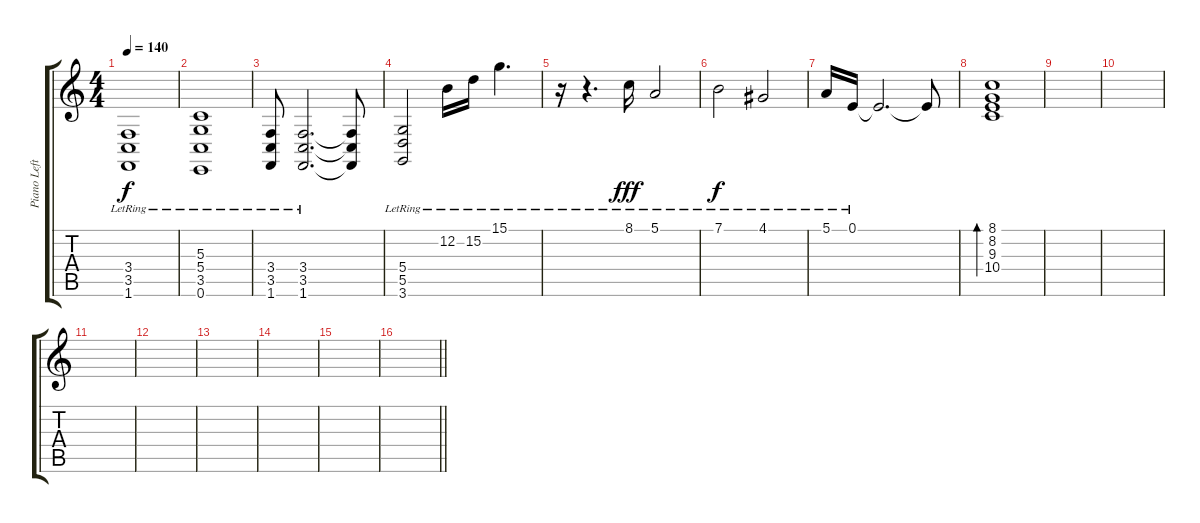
\track ("Piano Left-hand" "Piano Left") {instrument acousticgrandpiano}
\staff {score tabs}
\tuning (E4 B3 G3 D3 A2 E2) {hide}
\ts (4 4)
\tempo 140
\clef g2
\ks c
(3.4{lr} 3.5{lr} 1.6{lr}).1{dy f} |
(5.3{lr} 5.4{lr} 3.5{lr} 0.6{lr}).1 |
(3.4{lr} 3.5{lr} 1.6{lr}).8 (3.4{lr} 3.5{lr} 1.6{lr}).2{d} (3.4{t} 3.5{t} 1.6{t}).8 |
(5.4{lr} 5.5{lr} 3.6{lr}).2 12.2{lr}.16 15.2{lr}.16 15.1{lr}.4{d} |
r.16 r.4{d} 8.1{lr}.16{dy fff} 5.1{lr}.2 |
7.1{lr}.2{dy f} 4.1{lr}.2 |
5.1{lr}.16 0.1{lr}.16 0.1{t}.2{d} 0.1{t}.8 |
(8.1 8.2 9.3 10.4).1{bd 480} |
|
|
|
|
|
|
|
\barLineRight lightlight
